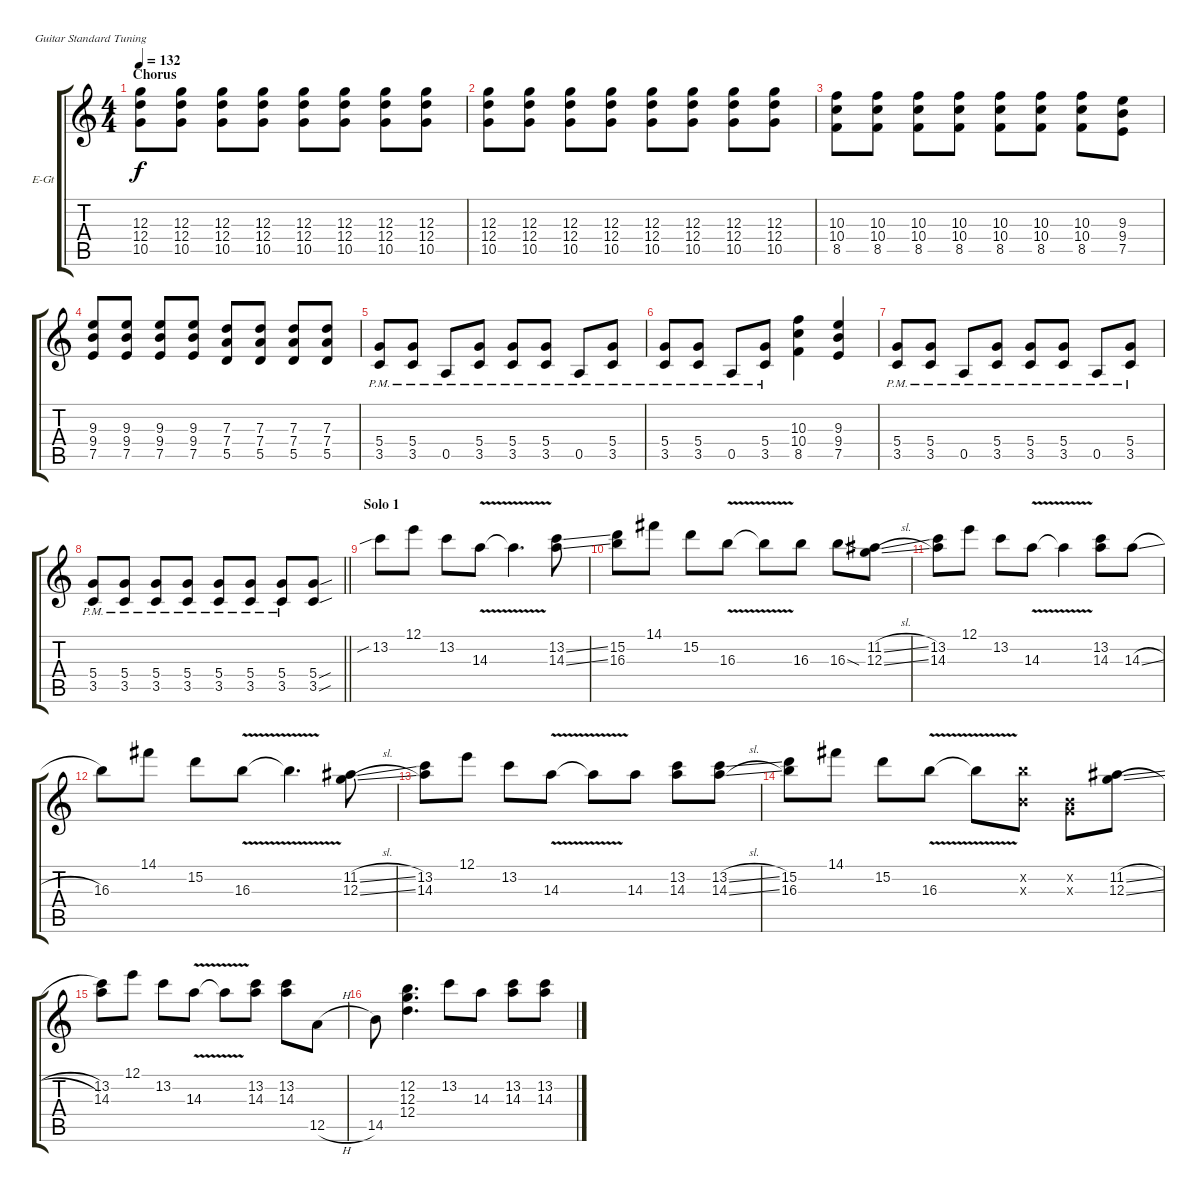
\bracketExtendMode groupsimilarinstruments
\firstSystemTrackNameOrientation horizontal
\otherSystemsTrackNameOrientation horizontal
\track ("Guitar 1" "E-Gt") {instrument overdrivenguitar}
\staff {score tabs}
\tuning (E4 B3 G3 D3 A2 E2)
\ts (4 4)
\section ("" "Chorus")
\tempo 132
\clef g2
\ks c
(12.3 12.4 10.5).8{dy f} (12.3 12.4 10.5).8 (12.3 12.4 10.5).8 (12.3 12.4 10.5).8 (12.3 12.4 10.5).8 (12.3 12.4 10.5).8 (12.3 12.4 10.5).8 (12.3 12.4 10.5).8 |
(12.3 12.4 10.5).8 (12.3 12.4 10.5).8 (12.3 12.4 10.5).8 (12.3 12.4 10.5).8 (12.3 12.4 10.5).8 (12.3 12.4 10.5).8 (12.3 12.4 10.5).8 (12.3 12.4 10.5).8 |
(10.3 10.4 8.5).8 (10.3 10.4 8.5).8 (10.3 10.4 8.5).8 (10.3 10.4 8.5).8 (10.3 10.4 8.5).8 (10.3 10.4 8.5).8 (10.3 10.4 8.5).8 (9.3 9.4 7.5).8 |
(9.3 9.4 7.5).8 (9.3 9.4 7.5).8 (9.3 9.4 7.5).8 (9.3 9.4 7.5).8 (7.3 7.4 5.5).8 (7.3 7.4 5.5).8 (7.3 7.4 5.5).8 (7.3 7.4 5.5).8 |
(5.4{pm} 3.5{pm}).8 (5.4{pm} 3.5{pm}).8 0.5{pm}.8 (5.4{pm} 3.5{pm}).8 (5.4{pm} 3.5{pm}).8 (5.4{pm} 3.5{pm}).8 0.5{pm}.8 (5.4{pm} 3.5{pm}).8 |
(5.4{pm} 3.5{pm}).8 (5.4{pm} 3.5{pm}).8 0.5{pm}.8 (5.4{pm} 3.5{pm}).8 (10.3 10.4 8.5).4 (9.3 9.4 7.5).4 |
(5.4{pm} 3.5{pm}).8 (5.4{pm} 3.5{pm}).8 0.5{pm}.8 (5.4{pm} 3.5{pm}).8 (5.4{pm} 3.5{pm}).8 (5.4{pm} 3.5{pm}).8 0.5{pm}.8 (5.4{pm} 3.5{pm}).8 |
\barLineRight lightlight
(5.4{pm} 3.5{pm}).8 (5.4{pm} 3.5{pm}).8 (5.4{pm} 3.5{pm}).8 (5.4{pm} 3.5{pm}).8 (5.4{pm} 3.5{pm}).8 (5.4{pm} 3.5{pm}).8 (5.4{pm} 3.5{pm}).8 (5.4{sou} 3.5{sou}).8 |
\section ("" "Solo 1")
13.2{sib}.8 12.1.8 13.2.8 14.3{v}.8 14.3{v t}.4{d} (13.2{ss} 14.3{ss}).8 |
(15.2 16.3).8 14.1.8 15.2.8 16.3{v}.8 16.3{v t}.8 16.3.8 16.3{sod}.8 (11.2{sl} 12.3{sl}).8 |
(13.2 14.3).8 12.1.8 13.2.8 14.3{v}.8 14.3{v t}.4 (13.2 14.3).8 14.3{sl}.8 |
16.3.8 14.1.8 15.2.8 16.3{v}.8 16.3{v t}.4{d} (11.2{sl} 12.3{sl}).8 |
(13.2 14.3).8 12.1.8 13.2.8 14.3{v}.8 14.3{v t}.8 14.3.8 (13.2 14.3).8 (13.2{sl} 14.3{sl}).8 |
(15.2 16.3).8 14.1.8 15.2.8 16.3{v}.8 16.3{v t}.8 (0.2{x} 16.3{x}).8 (0.2{x} 0.3{x}).8 (11.2{sl} 12.3{sl}).8 |
(13.2 14.3).8 12.1.8 13.2.8 14.3{v}.8 14.3{v t}.8 (13.2 14.3).8 (13.2 14.3).8 12.5{h}.8 |
14.5.8 (12.2 12.3 12.4).4{d} 13.2.8 14.3.8 (13.2 14.3).8 (13.2 14.3).8
